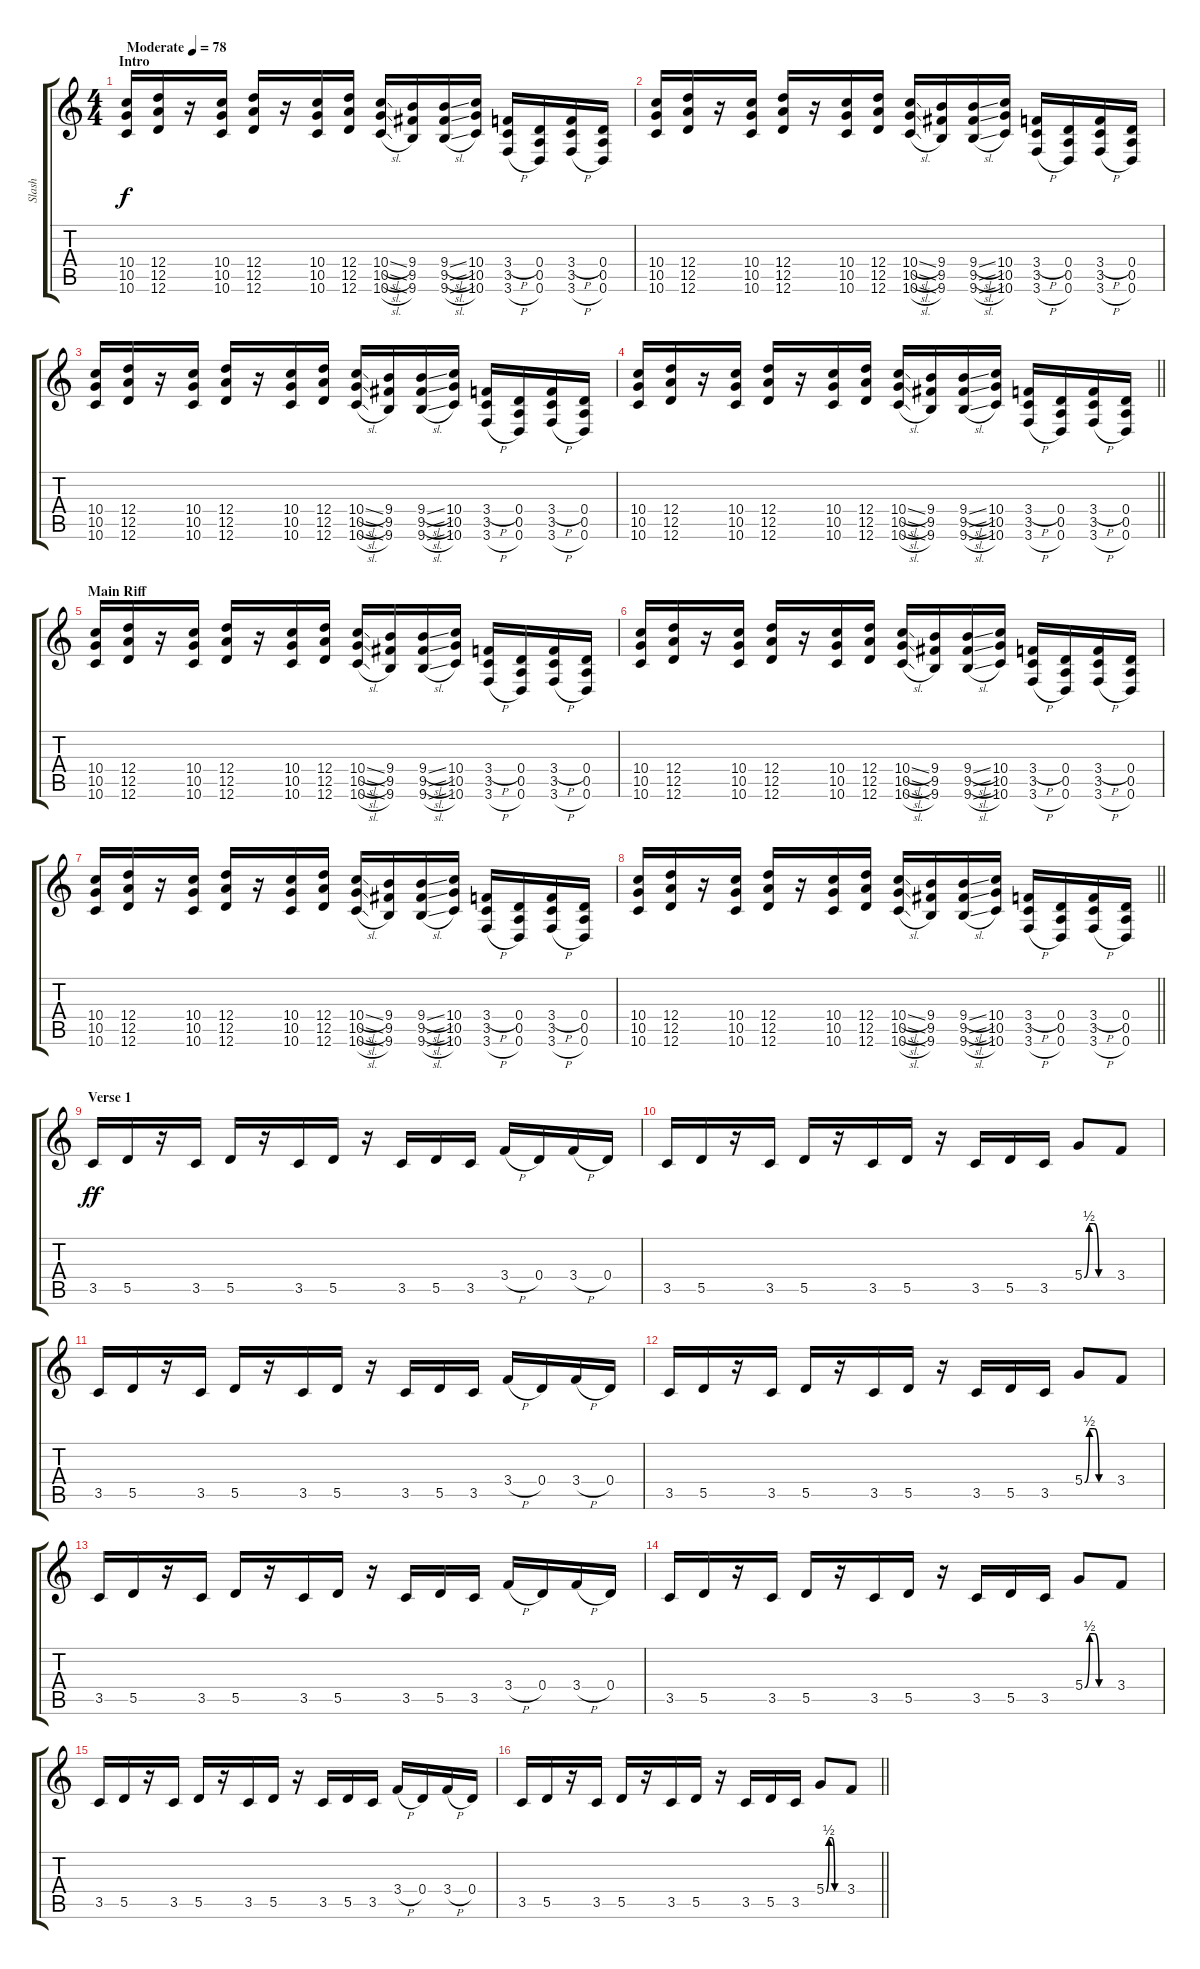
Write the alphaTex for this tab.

\track ("Slash" "Slash") {instrument overdrivenguitar}
\staff {score tabs}
\tuning (E4 B3 G3 D3 A2 D2) {hide}
\ts (4 4)
\section ("" "Intro")
\tempo (78 "Moderate")
\clef g2
\ks c
(10.4 10.5 10.6).16{dy f instrument overdrivenguitar} (12.4 12.5 12.6).16 r.16 (10.4 10.5 10.6).16 (12.4 12.5 12.6).16 r.16 (10.4 10.5 10.6).16 (12.4 12.5 12.6).16 (10.4{sl} 10.5{sl} 10.6{sl}).16 (9.4 9.5 9.6).16 (9.4{sl} 9.5{sl} 9.6{sl}).16 (10.4 10.5 10.6).16 (3.4{h} 3.5 3.6{h}).16 (0.4 0.5 0.6).16 (3.4{h} 3.5 3.6{h}).16 (0.4 0.5 0.6).16 |
(10.4 10.5 10.6).16 (12.4 12.5 12.6).16 r.16 (10.4 10.5 10.6).16 (12.4 12.5 12.6).16 r.16 (10.4 10.5 10.6).16 (12.4 12.5 12.6).16 (10.4{sl} 10.5{sl} 10.6{sl}).16 (9.4 9.5 9.6).16 (9.4{sl} 9.5{sl} 9.6{sl}).16 (10.4 10.5 10.6).16 (3.4{h} 3.5 3.6{h}).16 (0.4 0.5 0.6).16 (3.4{h} 3.5 3.6{h}).16 (0.4 0.5 0.6).16 |
(10.4 10.5 10.6).16 (12.4 12.5 12.6).16 r.16 (10.4 10.5 10.6).16 (12.4 12.5 12.6).16 r.16 (10.4 10.5 10.6).16 (12.4 12.5 12.6).16 (10.4{sl} 10.5{sl} 10.6{sl}).16 (9.4 9.5 9.6).16 (9.4{sl} 9.5{sl} 9.6{sl}).16 (10.4 10.5 10.6).16 (3.4{h} 3.5 3.6{h}).16 (0.4 0.5 0.6).16 (3.4{h} 3.5 3.6{h}).16 (0.4 0.5 0.6).16 |
\barLineRight lightlight
(10.4 10.5 10.6).16 (12.4 12.5 12.6).16 r.16 (10.4 10.5 10.6).16 (12.4 12.5 12.6).16 r.16 (10.4 10.5 10.6).16 (12.4 12.5 12.6).16 (10.4{sl} 10.5{sl} 10.6{sl}).16 (9.4 9.5 9.6).16 (9.4{sl} 9.5{sl} 9.6{sl}).16 (10.4 10.5 10.6).16 (3.4{h} 3.5 3.6{h}).16 (0.4 0.5 0.6).16 (3.4{h} 3.5 3.6{h}).16 (0.4 0.5 0.6).16 |
\section ("" "Main Riff")
(10.4 10.5 10.6).16{instrument overdrivenguitar} (12.4 12.5 12.6).16 r.16 (10.4 10.5 10.6).16 (12.4 12.5 12.6).16 r.16 (10.4 10.5 10.6).16 (12.4 12.5 12.6).16 (10.4{sl} 10.5{sl} 10.6{sl}).16 (9.4 9.5 9.6).16 (9.4{sl} 9.5{sl} 9.6{sl}).16 (10.4 10.5 10.6).16 (3.4{h} 3.5 3.6{h}).16 (0.4 0.5 0.6).16 (3.4{h} 3.5 3.6{h}).16 (0.4 0.5 0.6).16 |
(10.4 10.5 10.6).16 (12.4 12.5 12.6).16 r.16 (10.4 10.5 10.6).16 (12.4 12.5 12.6).16 r.16 (10.4 10.5 10.6).16 (12.4 12.5 12.6).16 (10.4{sl} 10.5{sl} 10.6{sl}).16 (9.4 9.5 9.6).16 (9.4{sl} 9.5{sl} 9.6{sl}).16 (10.4 10.5 10.6).16 (3.4{h} 3.5 3.6{h}).16 (0.4 0.5 0.6).16 (3.4{h} 3.5 3.6{h}).16 (0.4 0.5 0.6).16 |
(10.4 10.5 10.6).16 (12.4 12.5 12.6).16 r.16 (10.4 10.5 10.6).16 (12.4 12.5 12.6).16 r.16 (10.4 10.5 10.6).16 (12.4 12.5 12.6).16 (10.4{sl} 10.5{sl} 10.6{sl}).16 (9.4 9.5 9.6).16 (9.4{sl} 9.5{sl} 9.6{sl}).16 (10.4 10.5 10.6).16 (3.4{h} 3.5 3.6{h}).16 (0.4 0.5 0.6).16 (3.4{h} 3.5 3.6{h}).16 (0.4 0.5 0.6).16 |
\barLineRight lightlight
(10.4 10.5 10.6).16 (12.4 12.5 12.6).16 r.16 (10.4 10.5 10.6).16 (12.4 12.5 12.6).16 r.16 (10.4 10.5 10.6).16 (12.4 12.5 12.6).16 (10.4{sl} 10.5{sl} 10.6{sl}).16 (9.4 9.5 9.6).16 (9.4{sl} 9.5{sl} 9.6{sl}).16 (10.4 10.5 10.6).16 (3.4{h} 3.5 3.6{h}).16 (0.4 0.5 0.6).16 (3.4{h} 3.5 3.6{h}).16 (0.4 0.5 0.6).16 |
\section ("" "Verse 1")
3.5.16{dy ff} 5.5.16 r.16 3.5.16 5.5.16 r.16 3.5.16 5.5.16 r.16 3.5.16 5.5.16 3.5.16 3.4{h}.16 0.4.16 3.4{h}.16 0.4.16 |
3.5.16 5.5.16 r.16 3.5.16 5.5.16 r.16 3.5.16 5.5.16 r.16 3.5.16 5.5.16 3.5.16 5.4{be (custom 0 0 10 2 20 2 30 0 60 0)}.8 3.4.8 |
3.5.16 5.5.16 r.16 3.5.16 5.5.16 r.16 3.5.16 5.5.16 r.16 3.5.16 5.5.16 3.5.16 3.4{h}.16 0.4.16 3.4{h}.16 0.4.16 |
3.5.16 5.5.16 r.16 3.5.16 5.5.16 r.16 3.5.16 5.5.16 r.16 3.5.16 5.5.16 3.5.16 5.4{be (custom 0 0 10 2 20 2 30 0 60 0)}.8 3.4.8 |
3.5.16 5.5.16 r.16 3.5.16 5.5.16 r.16 3.5.16 5.5.16 r.16 3.5.16 5.5.16 3.5.16 3.4{h}.16 0.4.16 3.4{h}.16 0.4.16 |
3.5.16 5.5.16 r.16 3.5.16 5.5.16 r.16 3.5.16 5.5.16 r.16 3.5.16 5.5.16 3.5.16 5.4{be (custom 0 0 10 2 20 2 30 0 60 0)}.8 3.4.8 |
3.5.16 5.5.16 r.16 3.5.16 5.5.16 r.16 3.5.16 5.5.16 r.16 3.5.16 5.5.16 3.5.16 3.4{h}.16 0.4.16 3.4{h}.16 0.4.16 |
\barLineRight lightlight
3.5.16 5.5.16 r.16 3.5.16 5.5.16 r.16 3.5.16 5.5.16 r.16 3.5.16 5.5.16 3.5.16 5.4{be (custom 0 0 10 2 20 2 30 0 60 0)}.8 3.4.8
